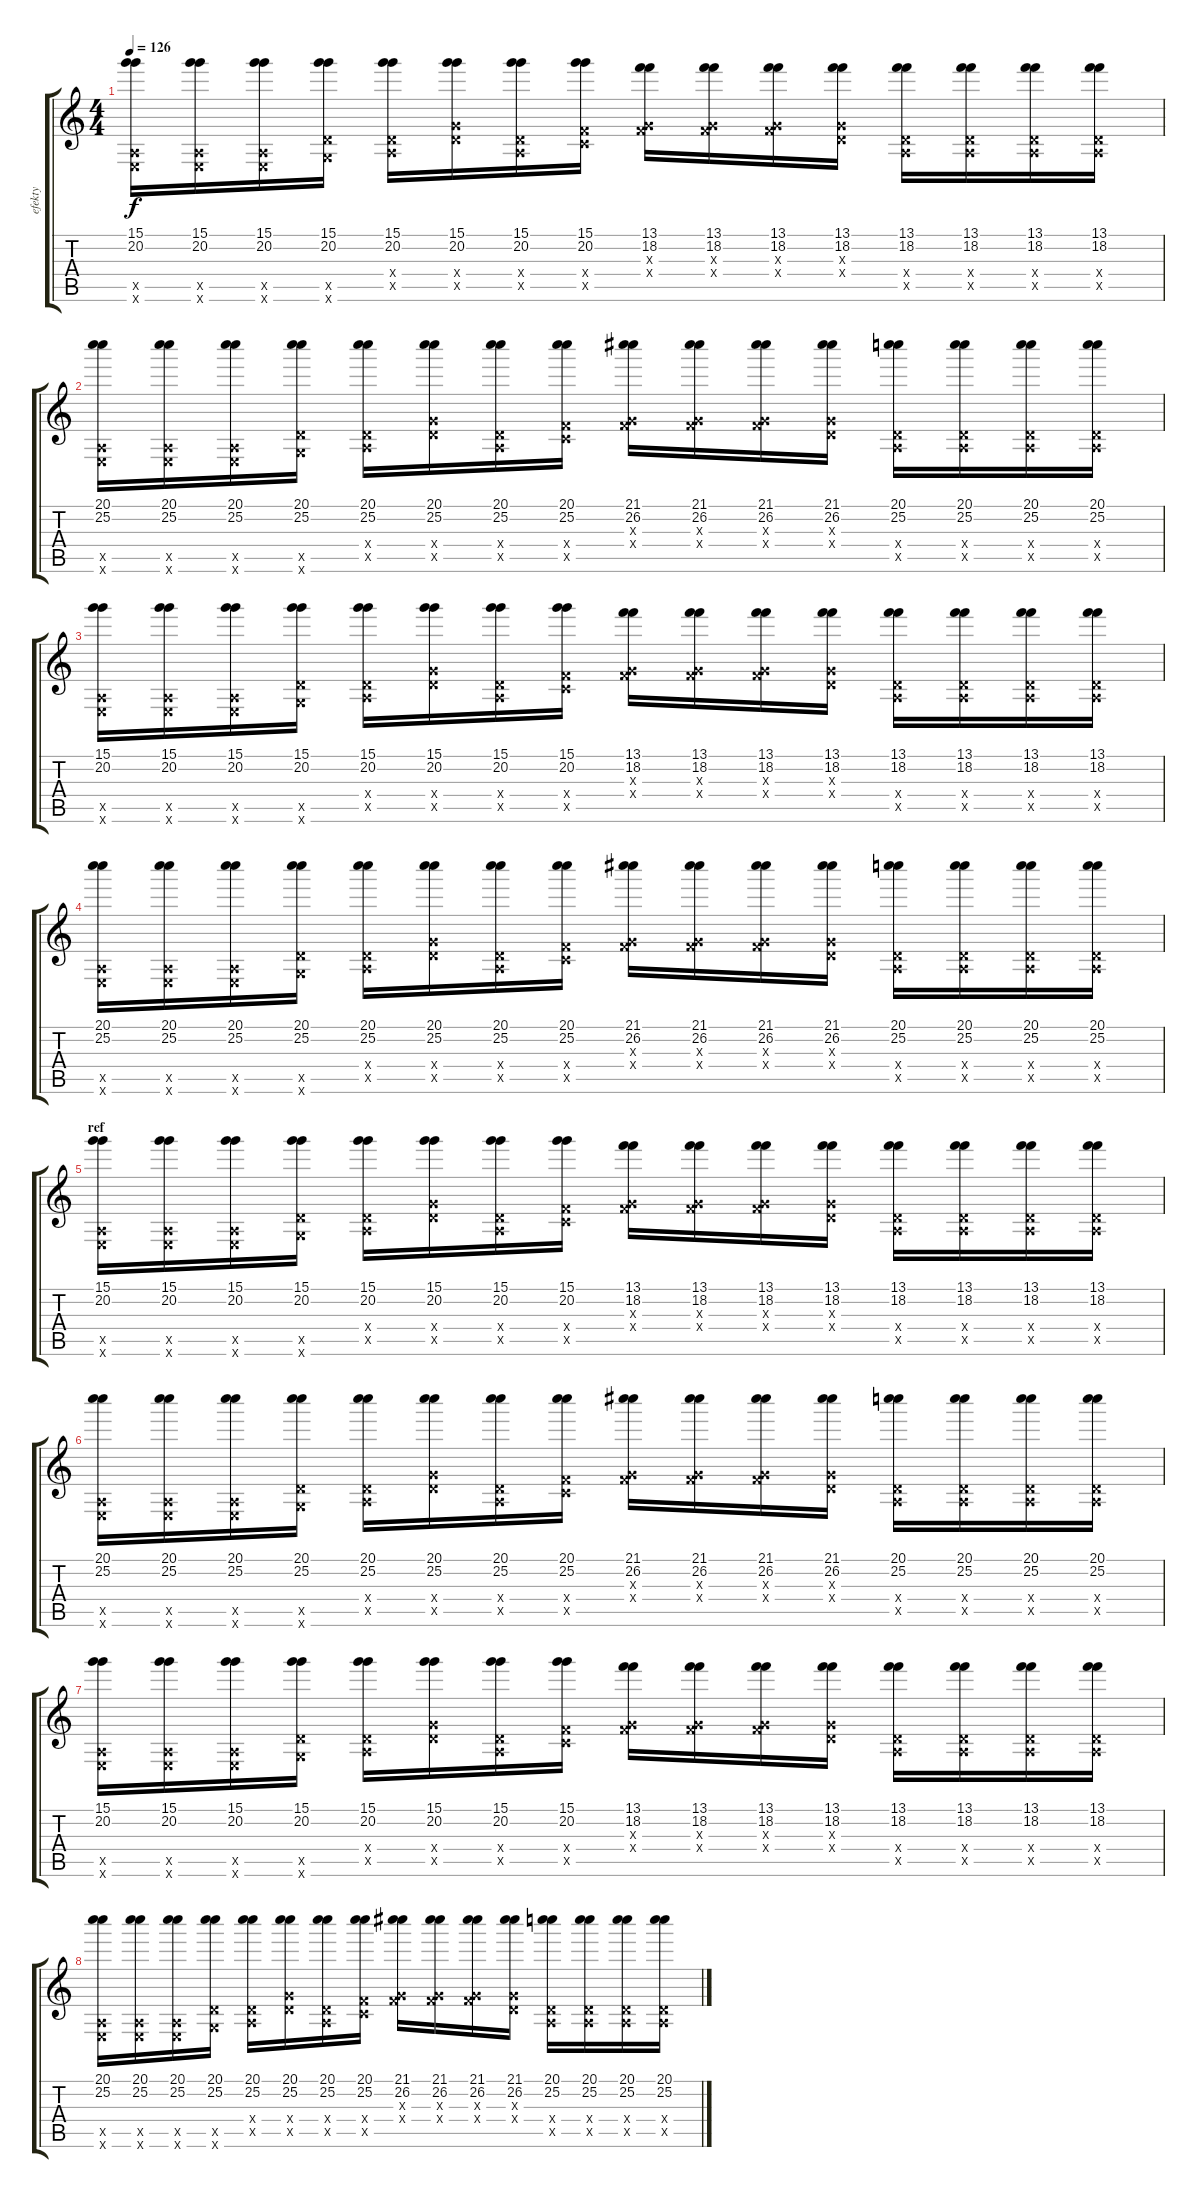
\track ("efekty" "efekty") {instrument guitarharmonics}
\staff {score tabs}
\tuning (E4 B3 G3 D3 A2 E2) {hide}
\ts (4 4)
\tempo 126
\clef g2
\ks c
(15.1 20.2 0.5{x} 0.6{x}).16{dy f} (15.1 20.2 0.5{x} 0.6{x}).16 (15.1 20.2 0.5{x} 0.6{x}).16 (15.1 20.2 5.5{x} 3.6{x}).16 (15.1 20.2 0.4{x} 0.5{x}).16 (15.1 20.2 5.4{x} 5.5{x}).16 (15.1 20.2 0.4{x} 0.5{x}).16 (15.1 20.2 3.4{x} 3.5{x}).16 (13.1 18.2 0.3{x} 3.4{x}).16 (13.1 18.2 0.3{x} 3.4{x}).16 (13.1 18.2 0.3{x} 3.4{x}).16 (13.1 18.2 0.3{x} 0.4{x}).16 (13.1 18.2 0.4{x} 0.5{x}).16 (13.1 18.2 0.4{x} 0.5{x}).16 (13.1 18.2 0.4{x} 0.5{x}).16 (13.1 18.2 0.4{x} 0.5{x}).16 |
(20.1 25.2 0.5{x} 0.6{x}).16 (20.1 25.2 0.5{x} 0.6{x}).16 (20.1 25.2 0.5{x} 0.6{x}).16 (20.1 25.2 5.5{x} 3.6{x}).16 (20.1 25.2 0.4{x} 0.5{x}).16 (20.1 25.2 5.4{x} 5.5{x}).16 (20.1 25.2 0.4{x} 0.5{x}).16 (20.1 25.2 3.4{x} 3.5{x}).16 (21.1 26.2 0.3{x} 3.4{x}).16 (21.1 26.2 0.3{x} 3.4{x}).16 (21.1 26.2 0.3{x} 3.4{x}).16 (21.1 26.2 0.3{x} 0.4{x}).16 (20.1 25.2 0.4{x} 0.5{x}).16 (20.1 25.2 0.4{x} 0.5{x}).16 (20.1 25.2 0.4{x} 0.5{x}).16 (20.1 25.2 0.4{x} 0.5{x}).16 |
(15.1 20.2 0.5{x} 0.6{x}).16 (15.1 20.2 0.5{x} 0.6{x}).16 (15.1 20.2 0.5{x} 0.6{x}).16 (15.1 20.2 5.5{x} 3.6{x}).16 (15.1 20.2 0.4{x} 0.5{x}).16 (15.1 20.2 5.4{x} 5.5{x}).16 (15.1 20.2 0.4{x} 0.5{x}).16 (15.1 20.2 3.4{x} 3.5{x}).16 (13.1 18.2 0.3{x} 3.4{x}).16 (13.1 18.2 0.3{x} 3.4{x}).16 (13.1 18.2 0.3{x} 3.4{x}).16 (13.1 18.2 0.3{x} 0.4{x}).16 (13.1 18.2 0.4{x} 0.5{x}).16 (13.1 18.2 0.4{x} 0.5{x}).16 (13.1 18.2 0.4{x} 0.5{x}).16 (13.1 18.2 0.4{x} 0.5{x}).16 |
(20.1 25.2 0.5{x} 0.6{x}).16 (20.1 25.2 0.5{x} 0.6{x}).16 (20.1 25.2 0.5{x} 0.6{x}).16 (20.1 25.2 5.5{x} 3.6{x}).16 (20.1 25.2 0.4{x} 0.5{x}).16 (20.1 25.2 5.4{x} 5.5{x}).16 (20.1 25.2 0.4{x} 0.5{x}).16 (20.1 25.2 3.4{x} 3.5{x}).16 (21.1 26.2 0.3{x} 3.4{x}).16 (21.1 26.2 0.3{x} 3.4{x}).16 (21.1 26.2 0.3{x} 3.4{x}).16 (21.1 26.2 0.3{x} 0.4{x}).16 (20.1 25.2 0.4{x} 0.5{x}).16 (20.1 25.2 0.4{x} 0.5{x}).16 (20.1 25.2 0.4{x} 0.5{x}).16 (20.1 25.2 0.4{x} 0.5{x}).16 |
\section ("" "ref")
(15.1 20.2 0.5{x} 0.6{x}).16 (15.1 20.2 0.5{x} 0.6{x}).16 (15.1 20.2 0.5{x} 0.6{x}).16 (15.1 20.2 5.5{x} 3.6{x}).16 (15.1 20.2 0.4{x} 0.5{x}).16 (15.1 20.2 5.4{x} 5.5{x}).16 (15.1 20.2 0.4{x} 0.5{x}).16 (15.1 20.2 3.4{x} 3.5{x}).16 (13.1 18.2 0.3{x} 3.4{x}).16 (13.1 18.2 0.3{x} 3.4{x}).16 (13.1 18.2 0.3{x} 3.4{x}).16 (13.1 18.2 0.3{x} 0.4{x}).16 (13.1 18.2 0.4{x} 0.5{x}).16 (13.1 18.2 0.4{x} 0.5{x}).16 (13.1 18.2 0.4{x} 0.5{x}).16 (13.1 18.2 0.4{x} 0.5{x}).16 |
(20.1 25.2 0.5{x} 0.6{x}).16 (20.1 25.2 0.5{x} 0.6{x}).16 (20.1 25.2 0.5{x} 0.6{x}).16 (20.1 25.2 5.5{x} 3.6{x}).16 (20.1 25.2 0.4{x} 0.5{x}).16 (20.1 25.2 5.4{x} 5.5{x}).16 (20.1 25.2 0.4{x} 0.5{x}).16 (20.1 25.2 3.4{x} 3.5{x}).16 (21.1 26.2 0.3{x} 3.4{x}).16 (21.1 26.2 0.3{x} 3.4{x}).16 (21.1 26.2 0.3{x} 3.4{x}).16 (21.1 26.2 0.3{x} 0.4{x}).16 (20.1 25.2 0.4{x} 0.5{x}).16 (20.1 25.2 0.4{x} 0.5{x}).16 (20.1 25.2 0.4{x} 0.5{x}).16 (20.1 25.2 0.4{x} 0.5{x}).16 |
(15.1 20.2 0.5{x} 0.6{x}).16 (15.1 20.2 0.5{x} 0.6{x}).16 (15.1 20.2 0.5{x} 0.6{x}).16 (15.1 20.2 5.5{x} 3.6{x}).16 (15.1 20.2 0.4{x} 0.5{x}).16 (15.1 20.2 5.4{x} 5.5{x}).16 (15.1 20.2 0.4{x} 0.5{x}).16 (15.1 20.2 3.4{x} 3.5{x}).16 (13.1 18.2 0.3{x} 3.4{x}).16 (13.1 18.2 0.3{x} 3.4{x}).16 (13.1 18.2 0.3{x} 3.4{x}).16 (13.1 18.2 0.3{x} 0.4{x}).16 (13.1 18.2 0.4{x} 0.5{x}).16 (13.1 18.2 0.4{x} 0.5{x}).16 (13.1 18.2 0.4{x} 0.5{x}).16 (13.1 18.2 0.4{x} 0.5{x}).16 |
(20.1 25.2 0.5{x} 0.6{x}).16 (20.1 25.2 0.5{x} 0.6{x}).16 (20.1 25.2 0.5{x} 0.6{x}).16 (20.1 25.2 5.5{x} 3.6{x}).16 (20.1 25.2 0.4{x} 0.5{x}).16 (20.1 25.2 5.4{x} 5.5{x}).16 (20.1 25.2 0.4{x} 0.5{x}).16 (20.1 25.2 3.4{x} 3.5{x}).16 (21.1 26.2 0.3{x} 3.4{x}).16 (21.1 26.2 0.3{x} 3.4{x}).16 (21.1 26.2 0.3{x} 3.4{x}).16 (21.1 26.2 0.3{x} 0.4{x}).16 (20.1 25.2 0.4{x} 0.5{x}).16 (20.1 25.2 0.4{x} 0.5{x}).16 (20.1 25.2 0.4{x} 0.5{x}).16 (20.1 25.2 0.4{x} 0.5{x}).16
